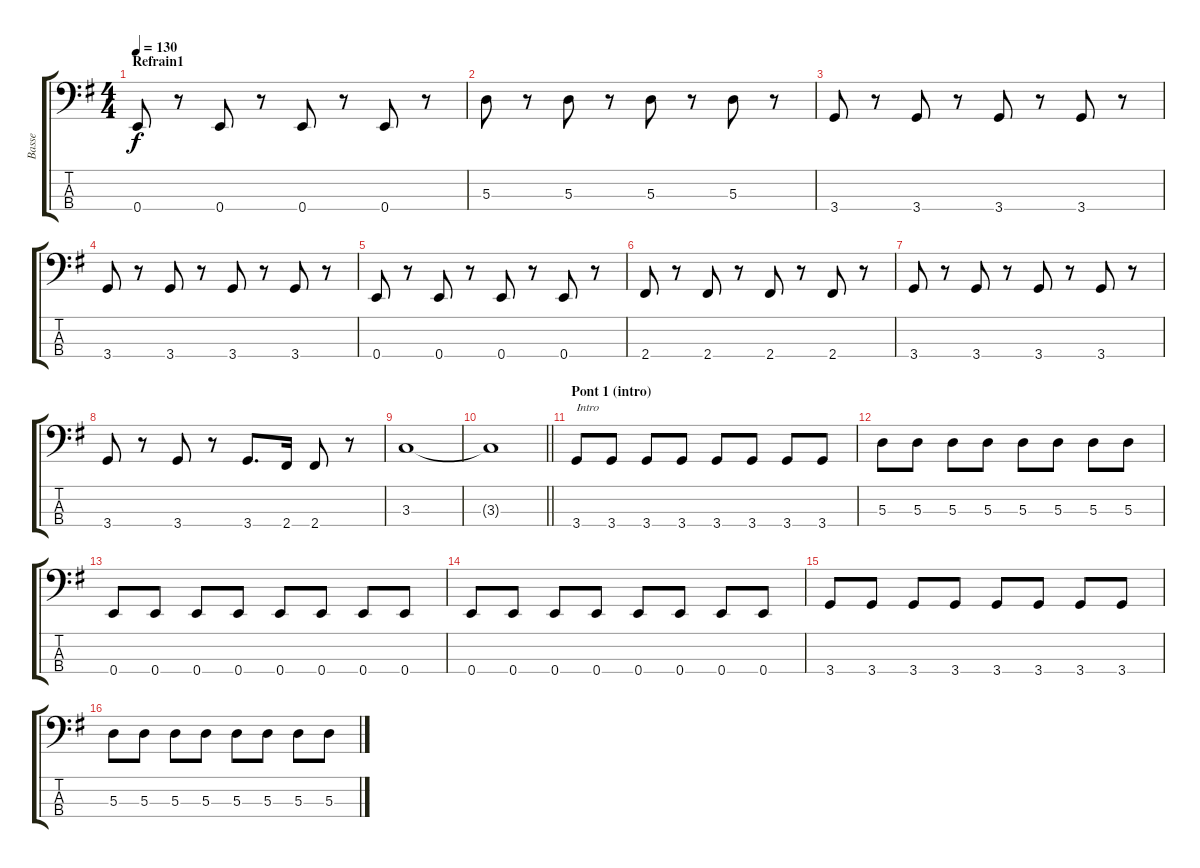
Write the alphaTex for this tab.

\track ("Basse" "Basse") {instrument acousticguitarsteel bank 53}
\staff {score tabs}
\tuning (G2 D2 A1 E1) {hide}
\ts (4 4)
\section ("" "Refrain1")
\tempo 130
\clef f4
\ks g
0.4.8{dy f} r.8 0.4.8 r.8 0.4.8 r.8 0.4.8 r.8 |
5.3.8 r.8 5.3.8 r.8 5.3.8 r.8 5.3.8 r.8 |
3.4.8 r.8 3.4.8 r.8 3.4.8 r.8 3.4.8 r.8 |
3.4.8 r.8 3.4.8 r.8 3.4.8 r.8 3.4.8 r.8 |
0.4.8 r.8 0.4.8 r.8 0.4.8 r.8 0.4.8 r.8 |
2.4.8 r.8 2.4.8 r.8 2.4.8 r.8 2.4.8 r.8 |
3.4.8 r.8 3.4.8 r.8 3.4.8 r.8 3.4.8 r.8 |
3.4.8 r.8 3.4.8 r.8 3.4.8{d} 2.4.16 2.4.8 r.8 |
3.3.1 |
\barLineRight lightlight
3.3{t}.1 |
\section ("" "Pont 1 (intro)")
3.4.8{txt "Intro"} 3.4.8 3.4.8 3.4.8 3.4.8 3.4.8 3.4.8 3.4.8 |
5.3.8 5.3.8 5.3.8 5.3.8 5.3.8 5.3.8 5.3.8 5.3.8 |
0.4.8 0.4.8 0.4.8 0.4.8 0.4.8 0.4.8 0.4.8 0.4.8 |
0.4.8 0.4.8 0.4.8 0.4.8 0.4.8 0.4.8 0.4.8 0.4.8 |
3.4.8 3.4.8 3.4.8 3.4.8 3.4.8 3.4.8 3.4.8 3.4.8 |
5.3.8 5.3.8 5.3.8 5.3.8 5.3.8 5.3.8 5.3.8 5.3.8
